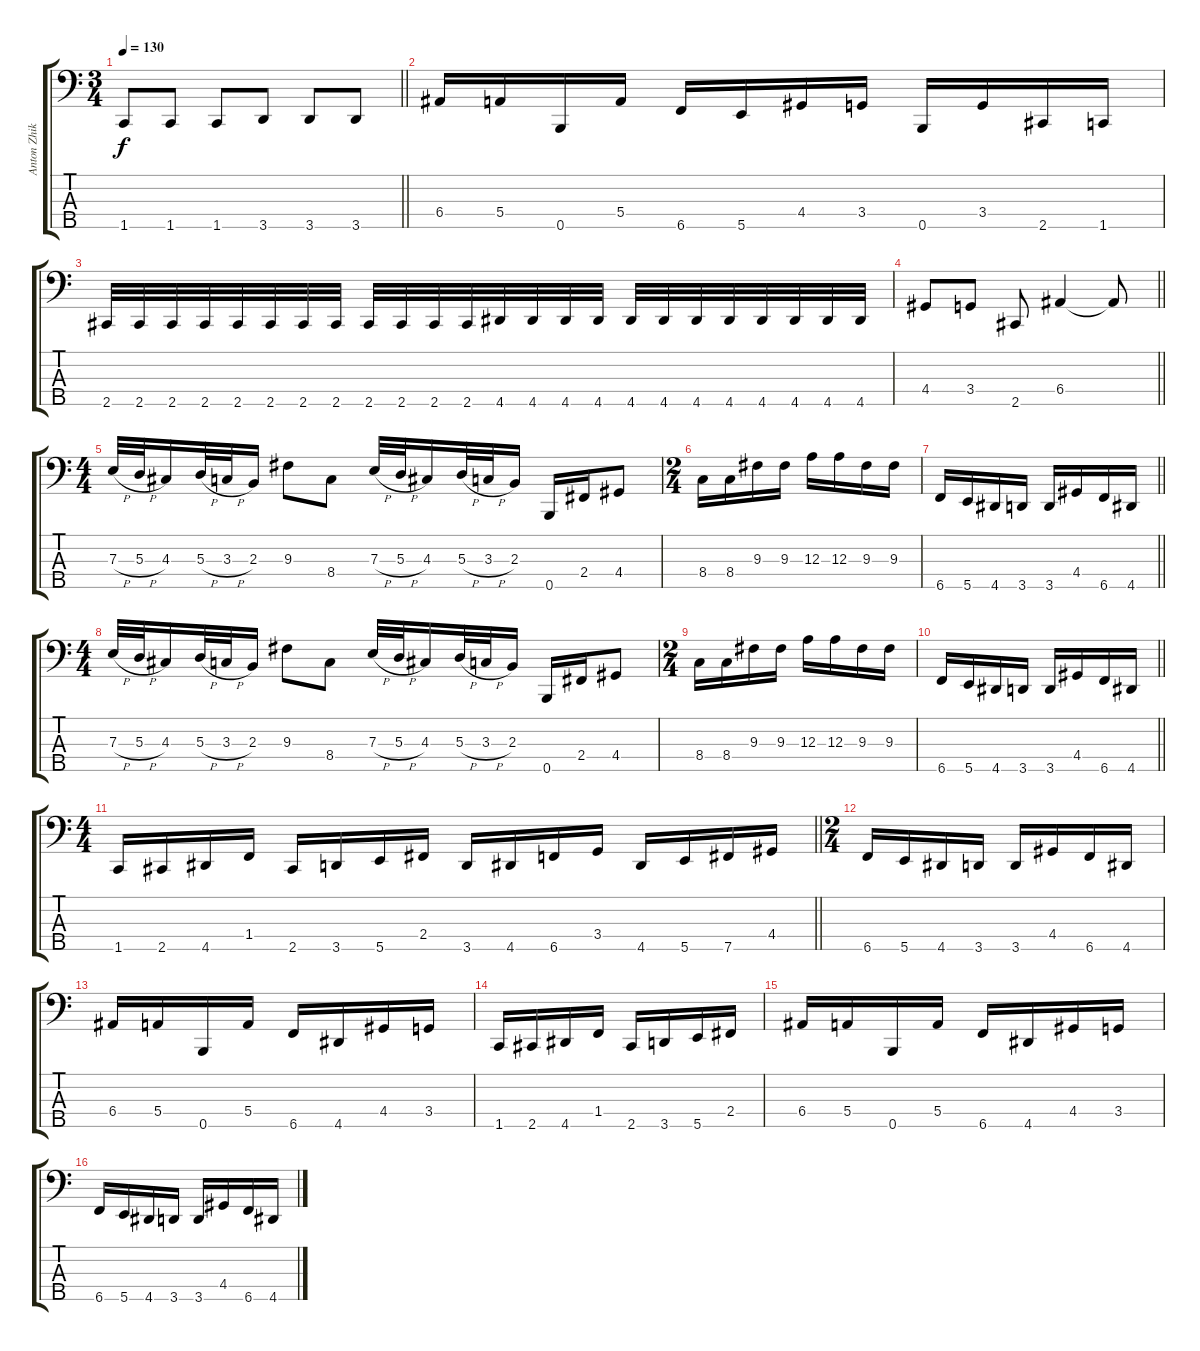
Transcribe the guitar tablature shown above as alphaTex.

\track ("Anton Zhikharev" "Anton Zhik") {instrument electricbassfinger}
\staff {score tabs}
\tuning (Gb2 D2 A1 E1 B0) {hide}
\ts (3 4)
\tempo 130
\clef f4
\barLineRight lightlight
\ks c
1.5.8{dy f} 1.5.8 1.5.8 3.5.8 3.5.8 3.5.8 |
6.4.16 5.4.16 0.5.16 5.4.16 6.5.16 5.5.16 4.4.16 3.4.16 0.5.16 3.4.16 2.5.16 1.5.16 |
2.5.32 2.5.32 2.5.32 2.5.32 2.5.32 2.5.32 2.5.32 2.5.32 2.5.32 2.5.32 2.5.32 2.5.32 4.5.32 4.5.32 4.5.32 4.5.32 4.5.32 4.5.32 4.5.32 4.5.32 4.5.32 4.5.32 4.5.32 4.5.32 |
\barLineRight lightlight
4.4.8 3.4.8 2.5.8 6.4.4 6.4{t}.8 |
\ts (4 4)
7.3{h}.32 5.3{h}.32 4.3.16 5.3{h}.32 3.3{h}.32 2.3.16 9.3.8 8.4.8 7.3{h}.32 5.3{h}.32 4.3.16 5.3{h}.32 3.3{h}.32 2.3.16 0.5.16 2.4.16 4.4.8 |
\ts (2 4)
8.4.16 8.4.16 9.3.16 9.3.16 12.3.16 12.3.16 9.3.16 9.3.16 |
\barLineRight lightlight
6.5.16 5.5.16 4.5.16 3.5.16 3.5.16 4.4.16 6.5.16 4.5.16 |
\ts (4 4)
7.3{h}.32 5.3{h}.32 4.3.16 5.3{h}.32 3.3{h}.32 2.3.16 9.3.8 8.4.8 7.3{h}.32 5.3{h}.32 4.3.16 5.3{h}.32 3.3{h}.32 2.3.16 0.5.16 2.4.16 4.4.8 |
\ts (2 4)
8.4.16 8.4.16 9.3.16 9.3.16 12.3.16 12.3.16 9.3.16 9.3.16 |
\barLineRight lightlight
6.5.16 5.5.16 4.5.16 3.5.16 3.5.16 4.4.16 6.5.16 4.5.16 |
\ts (4 4)
\section ("" "")
\barLineRight lightlight
1.5.16 2.5.16 4.5.16 1.4.16 2.5.16 3.5.16 5.5.16 2.4.16 3.5.16 4.5.16 6.5.16 3.4.16 4.5.16 5.5.16 7.5.16 4.4.16 |
\ts (2 4)
6.5.16 5.5.16 4.5.16 3.5.16 3.5.16 4.4.16 6.5.16 4.5.16 |
6.4.16 5.4.16 0.5.16 5.4.16 6.5.16 4.5.16 4.4.16 3.4.16 |
1.5.16 2.5.16 4.5.16 1.4.16 2.5.16 3.5.16 5.5.16 2.4.16 |
6.4.16 5.4.16 0.5.16 5.4.16 6.5.16 4.5.16 4.4.16 3.4.16 |
6.5.16 5.5.16 4.5.16 3.5.16 3.5.16 4.4.16 6.5.16 4.5.16
